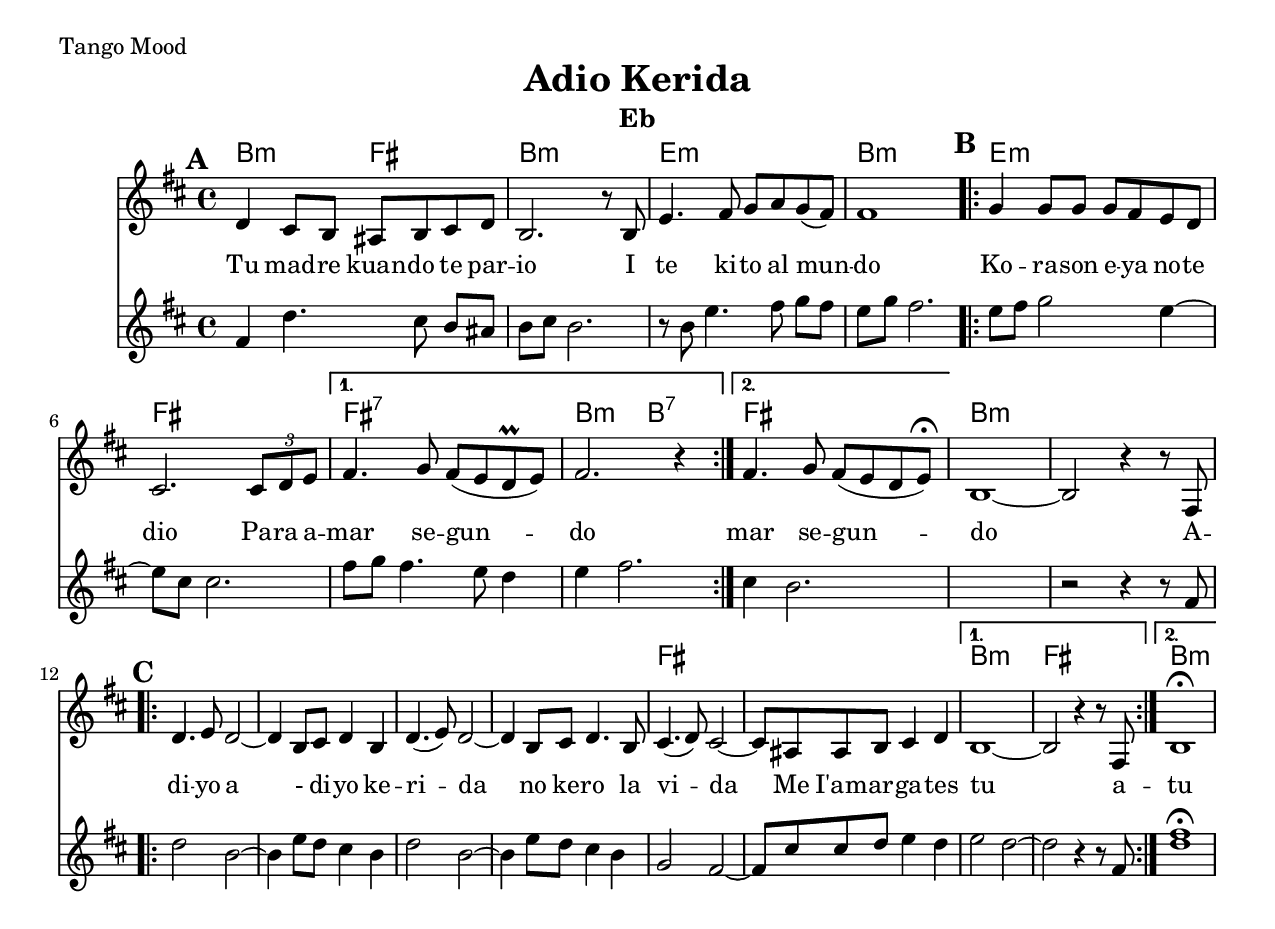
\version "2.18.0"
\language "english"
\pointAndClickOff

\paper{
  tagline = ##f
  print-all-headers = ##t
  #(set-paper-size "letter")
}
date = #(strftime "%d-%m-%Y" (localtime (current-time)))

%\markup{ \italic{ " Updated " \date  }  }
%\tempo 1/4=72
\markup{ Tango Mood }

%#################################### Melody ########################
melody = \relative c {
  \clef treble
  \key d \minor
  \time 4/4
  \set Score.markFormatter = #format-mark-box-alphabet
  \set Score.markFormatter = #format-mark-box-alphabet

  %\partial 16*3 a16 d f   %lead in notes

  \mark \default
  f4 e8 d cs d e f|
  d2. r8 d|
  g4. a8 bf c bf(a)
  a1
  \repeat volta 2{
  \mark \default
    bf4 bf8 bf bf a g f|
    % e2. e4|
    e2. \tuplet 3/2 {e8 f g}|
  }
  \alternative {
    {
      a4. bf8 a (g f \prall g)|
      a2. r4|
    }
    {
      a4. bf8 a (g f g)\fermata|
    }
  }
  d1~
  d2 r4 r8 a
  %end part
  \break
  \repeat volta 2{
  \mark \default
    \mark \default
    f'4. g8 f2~
    f4 d8 e f4 d|
    f4.(g8)f2~
    f4 d8 e f4. d8|

    e4.(f8) e2~
    e8 cs cs d e4 f

  }
  \alternative {
    {d1~ d2 r4 r8 a }{d1 \fermata }
  }

}
%################################# Lyrics #####################
\addlyrics{
  Tu mad -- re kuan -- do te par -- io
  I te ki -- to al mun -- do
  Ko -- ra -- son e -- ya no -- te dio
  Pa -- ra a -- mar se -- gun -- do
  mar se -- gun -- do
  A -- di -- yo
  a - di -- yo ke -- ri -- da
  no ke -- ro la vi -- da
  Me I'am -- ar -- ga -- tes tu
  a -- tu

}
%################################# Chords #######################

secund = \relative c'{
  \key d \minor

  %begin part
  a4  f'4. e8 d [cs]|
  d e d2.|
  r8 d g4. a8 bf [a]|
  g8 bf a2.|
  \repeat volta 2{
  \mark \default
    g8 a bf2 g4~
    g8 e e2.|
    a8 bf a4. g8 f4|

  }
  \alternative {
    {
      g4 a2.
    }
    {
      e4 d2.
    }
  }
  %end part

  %add 2 empty measures for now..
  s1
  %B part, Chorus

  r2 r4 r8 a8
  \repeat volta 2{
  \mark \default
    f'2  d2~
    %d4  d8 e f4 e8 d|
    d4 g8 f e4 d|
    f2 d2~|
    d4 g8 f e4 d|
    %d4 e8 f g4

    bf2 a2~|
    %a8 a8 d e4
    a8 e' e f g4 f


  }
  \alternative{
    {
      g2 f2~
      f2 r4 r8 a,
    }
    {<<f'1 a \fermata >>  }
  }
}
harmonies = \chordmode {
  d2:m
  a2
  d1:m
  g1:m
  d1:m
  g1:m
  a1
  a1:7
  d2:m
  d2:7
  a1
  %second part
  d1:m
  s1*5
  a1*2
  d1:m
  a1
  d1:m
}

\score {\transpose c a
  <<
    \new ChordNames {
      \set chordChanges = ##f
      \harmonies
    }
    \new Staff
    \melody
    \new Staff \secund
  >>
  \header{
    title= "Adio Kerida"
    subtitle=""
    composer= ""
    instrument = "Eb"
    arranger= ""
  }
  \layout{indent = 1.0\cm}
  \midi{
    \tempo 4 = 120
  }
}
